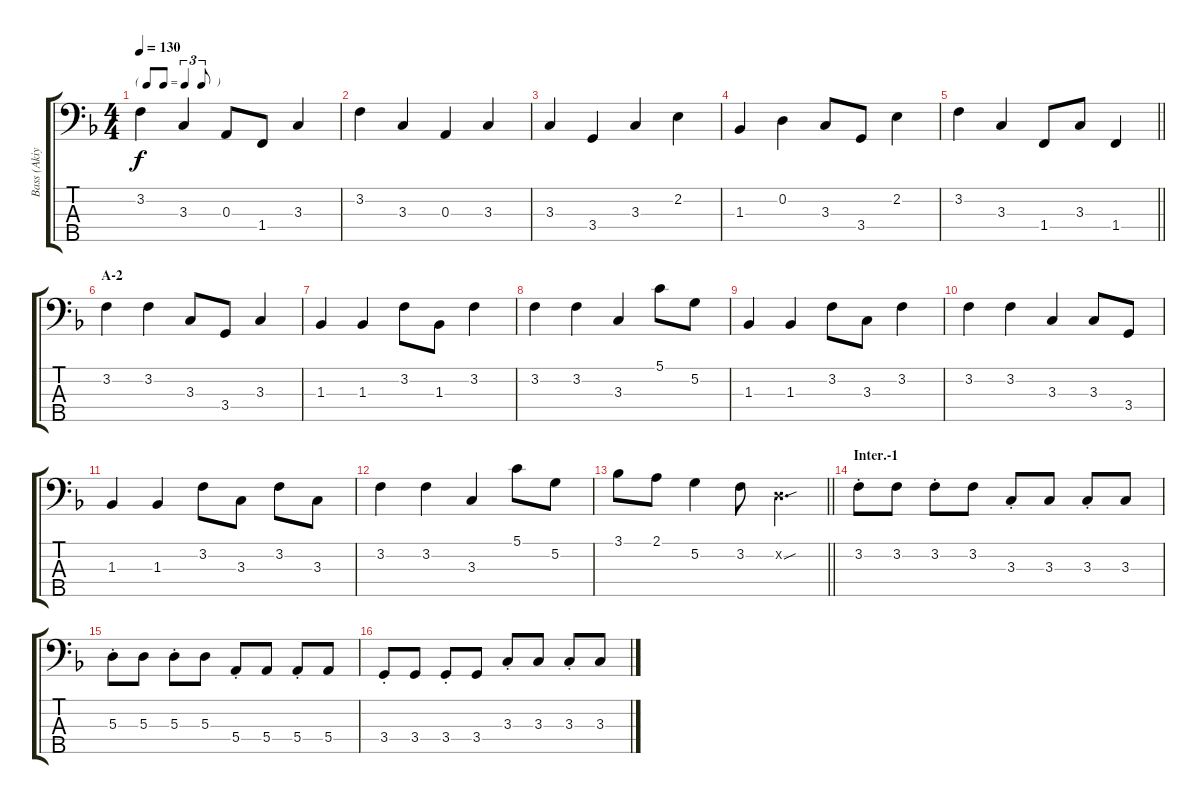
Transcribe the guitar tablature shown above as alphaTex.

\track ("Bass (Akiyama Mio)" "Bass (Akiy") {instrument electricbassfinger}
\staff {score tabs}
\tuning (G2 D2 A1 E1 B0) {hide}
\ts (4 4)
\tf triplet8th
\tempo 130
\clef f4
\ks f
3.2.4{dy f} 3.3.4 0.3.8 1.4.8 3.3.4 |
3.2.4 3.3.4 0.3.4 3.3.4 |
3.3.4 3.4.4 3.3.4 2.2.4 |
1.3.4 0.2.4 3.3.8 3.4.8 2.2.4 |
\barLineRight lightlight
3.2.4 3.3.4 1.4.8 3.3.8 1.4.4 |
\section ("" "A-2")
3.2.4 3.2.4 3.3.8 3.4.8 3.3.4 |
1.3.4 1.3.4 3.2.8 1.3.8 3.2.4 |
3.2.4 3.2.4 3.3.4 5.1.8 5.2.8 |
1.3.4 1.3.4 3.2.8 3.3.8 3.2.4 |
3.2.4 3.2.4 3.3.4 3.3.8 3.4.8 |
1.3.4 1.3.4 3.2.8 3.3.8 3.2.8 3.3.8 |
3.2.4 3.2.4 3.3.4 5.1.8 5.2.8 |
\barLineRight lightlight
3.1.8 2.1.8 5.2.4 3.2.8 0.2{sou x}.4{d} |
\section ("" "Inter.-1")
3.2{st}.8 3.2.8 3.2{st}.8 3.2.8 3.3{st}.8 3.3.8 3.3{st}.8 3.3.8 |
5.3{st}.8 5.3.8 5.3{st}.8 5.3.8 5.4{st}.8 5.4.8 5.4{st}.8 5.4.8 |
3.4{st}.8 3.4.8 3.4{st}.8 3.4.8 3.3{st}.8 3.3.8 3.3{st}.8 3.3.8
